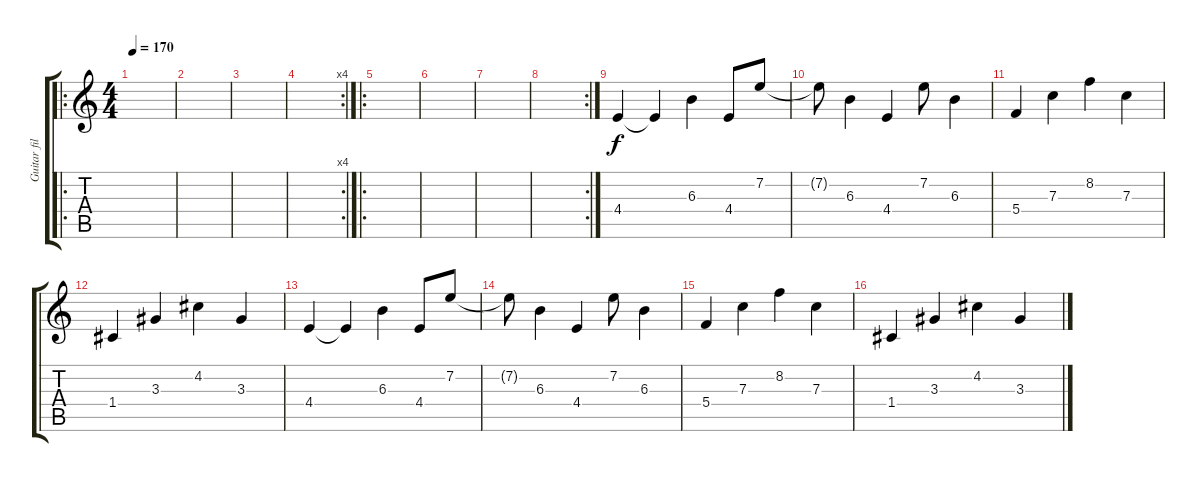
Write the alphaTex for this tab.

\track ("Guitar fils" "Guitar fil") {instrument electricguitarclean}
\staff {score tabs}
\tuning (D4 A3 F3 C3 G2 C2) {hide}
\ro
\ts (4 4)
\tempo 170
\clef g2
\ks c
|
|
|
\rc 4
|
\ro
|
|
|
\rc 2
|
4.4.4 4.4{t}.4 6.3.4 4.4.8 7.2.8 |
7.2{t}.8 6.3.4 4.4.4 7.2.8 6.3.4 |
5.4.4 7.3.4 8.2.4 7.3.4 |
1.4.4 3.3.4 4.2.4 3.3.4 |
4.4.4 4.4{t}.4 6.3.4 4.4.8 7.2.8 |
7.2{t}.8 6.3.4 4.4.4 7.2.8 6.3.4 |
5.4.4 7.3.4 8.2.4 7.3.4 |
1.4.4 3.3.4 4.2.4 3.3.4
